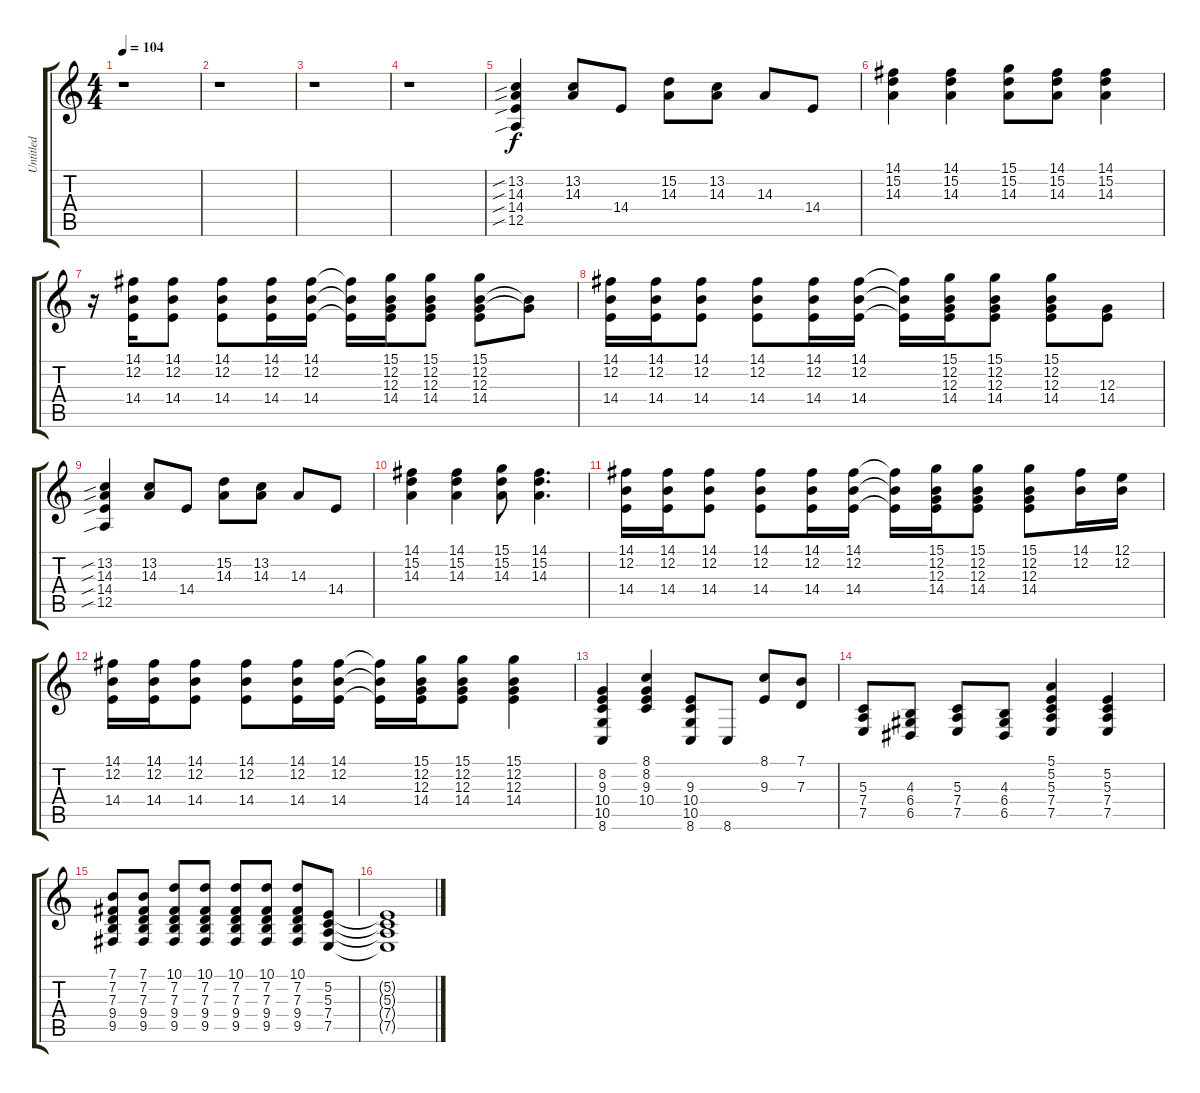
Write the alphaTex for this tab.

\track ("Untitled" "Untitled") {instrument acousticgrandpiano}
\staff {score tabs}
\tuning (E4 B3 G3 D3 A2 E2) {hide}
\ts (4 4)
\tempo 104
\clef g2
\ks c
r.1{dy f instrument acousticgrandpiano} |
r.1 |
r.1 |
r.1 |
(13.2{sib} 14.3{sib} 14.4{sib} 12.5{sib}).4 (13.2 14.3).8 14.4.8 (15.2 14.3).8 (13.2 14.3).8 14.3.8 14.4.8 |
(14.1 15.2 14.3).4 (14.1 15.2 14.3).4 (15.1 15.2 14.3).8 (14.1 15.2 14.3).8 (14.1 15.2 14.3).4 |
r.16 (14.1 12.2 14.4).16 (14.1 12.2 14.4).8 (14.1 12.2 14.4).8 (14.1 12.2 14.4).16 (14.1 12.2 14.4).16 (14.1{t} 12.2{t} 14.4{t}).16 (15.1 12.2 12.3 14.4).16 (15.1 12.2 12.3 14.4).8 (15.1 12.2 12.3 14.4).8 (12.2{t} 12.3{t}).8 |
(14.1 12.2 14.4).16 (14.1 12.2 14.4).16 (14.1 12.2 14.4).8 (14.1 12.2 14.4).8 (14.1 12.2 14.4).16 (14.1 12.2 14.4).16 (14.1{t} 12.2{t} 14.4{t}).16 (15.1 12.2 12.3 14.4).16 (15.1 12.2 12.3 14.4).8 (15.1 12.2 12.3 14.4).8 (12.3 14.4).8 |
(13.2{sib} 14.3{sib} 14.4{sib} 12.5{sib}).4 (13.2 14.3).8 14.4.8 (15.2 14.3).8 (13.2 14.3).8 14.3.8 14.4.8 |
(14.1 15.2 14.3).4 (14.1 15.2 14.3).4 (15.1 15.2 14.3).8 (14.1 15.2 14.3).4{d} |
(14.1 12.2 14.4).16 (14.1 12.2 14.4).16 (14.1 12.2 14.4).8 (14.1 12.2 14.4).8 (14.1 12.2 14.4).16 (14.1 12.2 14.4).16 (14.1{t} 12.2{t} 14.4{t}).16 (15.1 12.2 12.3 14.4).16 (15.1 12.2 12.3 14.4).8 (15.1 12.2 12.3 14.4).8 (14.1 12.2).16 (12.1 12.2).16 |
(14.1 12.2 14.4).16 (14.1 12.2 14.4).16 (14.1 12.2 14.4).8 (14.1 12.2 14.4).8 (14.1 12.2 14.4).16 (14.1 12.2 14.4).16 (14.1{t} 12.2{t} 14.4{t}).16 (15.1 12.2 12.3 14.4).16 (15.1 12.2 12.3 14.4).8 (15.1 12.2 12.3 14.4).4 |
(8.2 9.3 10.4 10.5 8.6).4 (8.1 8.2 9.3 10.4).4 (9.3 10.4 10.5 8.6).8 8.6.8 (8.1 9.3).8 (7.1 7.3).8 |
(5.3 7.4 7.5).8 (4.3 6.4 6.5).8 (5.3 7.4 7.5).8 (4.3 6.4 6.5).8 (5.1 5.2 5.3 7.4 7.5).4 (5.2 5.3 7.4 7.5).4 |
(7.1 7.2 7.3 9.4 9.5).8 (7.1 7.2 7.3 9.4 9.5).8 (10.1 7.2 7.3 9.4 9.5).8 (10.1 7.2 7.3 9.4 9.5).8 (10.1 7.2 7.3 9.4 9.5).8 (10.1 7.2 7.3 9.4 9.5).8 (10.1 7.2 7.3 9.4 9.5).8 (5.2 5.3 7.4 7.5).8 |
(5.2{t} 5.3{t} 7.4{t} 7.5{t}).1
